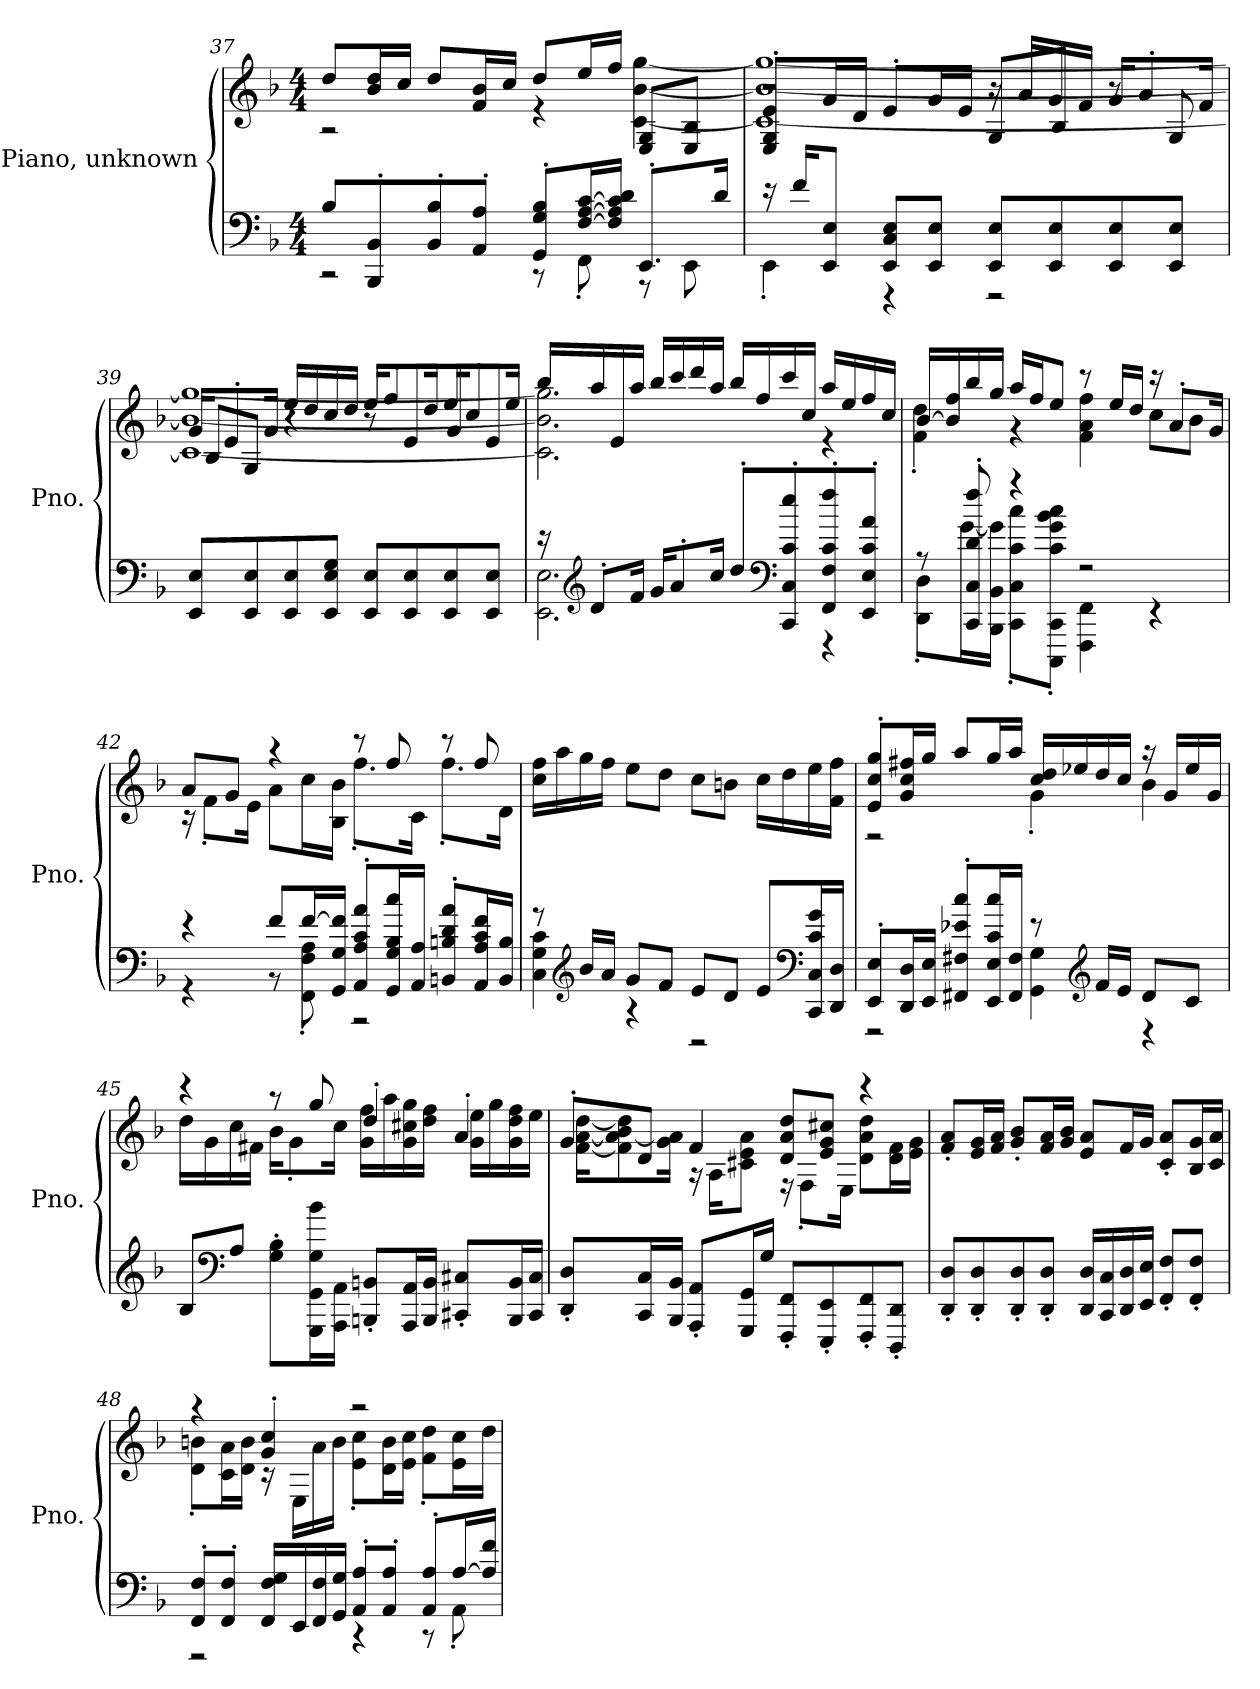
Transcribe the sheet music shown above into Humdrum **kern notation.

**kern	**kern
*part1	*part1
*staff2	*staff1
*I"Piano, unknown	*
*I'Pno.	*
*clefF4	*clefG2
*k[b-]	*k[b-]
*M4/4	*M4/4
=37	=37
*^	*^
8B-/L	2r	8dd/L	2r
8BBB-/' 8BB-/'	.	16b-/ 16dd/L	.
.	.	16cc/JJ	.
8BB-/' 8B-/'	.	8dd/L	.
8AA/' 8A/'J	.	16f/ 16b-/L	.
.	.	16cc/JJ	.
8GG/' 8G/' 8B-/'L	8r	8dd/L	4r
[16F/ [16A/ [16c/L	8FF'\	16ee/L	.
16F/] 16A/] 16c/] 16d/JJ	.	16ff/JJ	.
8.EE'/L	8r	8E/ 8G/L	[4c\ [4b-\ [4gg\
.	8EE\	8E/ 8B-/J	.
16d/Jk	.	.	.
!!LO:LB:g=z
=38	=38	=38	=38
*	*	*	*^
16r	4EE'\	8E/' 8G/' 8e/'L	1c_ 1b-_ 1gg_	2r
16f/KL	.	.	.	.
8EE/ 8E/J	.	16g/L	.	.
.	.	16d/JJ	.	.
8EE/ 8C/ 8E/L	4r	8e'/L	.	.
8EE/ 8E/J	.	16g/L	.	.
.	.	16e/JJ	.	.
8EE/ 8E/L	2r	16r	.	8G/L
.	.	16a/LL	.	.
8EE/ 8E/	.	16g/	.	8B-/J
.	.	16f/JJ	.	.
8EE/ 8E/	.	16g/KL	.	8r
.	.	8a'/	.	.
8EE/ 8E/J	.	.	.	8G/
.	.	16f/Jk	.	.
*v	*v	*	*	*
=39	=39	=39	=39
8EE/ 8E/L	16g/KL	1c_ 1b-_ 1gg_	8B-/L
.	8e'/	.	.
8EE/ 8E/	.	.	8G/J
.	16g/Jk	.	.
8EE/ 8E/	16ee/LL	.	4r
.	16dd/	.	.
8EE/ 8E/ 8G/J	16cc/	.	.
.	16dd/JJ	.	.
8EE/ 8E/L	16ee/KL	.	8r
.	8ff'/	.	.
8EE/ 8E/	.	.	8e/L
.	16dd/Jk	.	.
8EE/ 8E/	16ee/KL	.	8g/
.	8cc'/	.	.
8EE/ 8E/J	.	.	8e/J
.	16ee/Jk	.	.
*	*	*v	*v
!!LO:LB:g=z
=40	=40	=40
*^	*	*
16r	2.EE\ 2.E\	16bb-/LL	2.c\] 2.b-\] 2.gg\]
*clefG2	*	*	*
8d'/L	.	16aa/	.
.	.	16e/	.
16f/Jk	.	16aa/JJ	.
16g/KL	.	16bb-/LL	.
8a'/	.	16ccc/	.
.	.	16ddd/	.
16cc/Jk	.	16aa/JJ	.
8dd'/L	.	16bb-/LL	.
.	.	16ff/	.
*clefF4	*	*	*
8CC/' 8C/' 8c/' 8ee/'	.	16ccc/	.
.	.	16cc/JJ	.
8FF/' 8F/' 8c/' 8ff/'	4r	16aa/LL	4r
.	.	16ee/	.
8EE/' 8E/' 8c/' 8a/'J	.	16ff/	.
.	.	16cc/JJ	.
=41	=41	=41	=41
8r	8DD\' 8D\'L	[16b-/LL	4f\' 4dd\'
.	.	16b-/] 16ff/	.
8CC/' 8C/' 8d/' 8ff/'	[16g\L	16bb-/	.
.	16BBB-\ 16BB-\ 16g\]JJ	16gg/JJ	.
4r	8CC\' 8C\' 8c\' 8cc\'L	16aa/LL	4r
.	.	16ff/J	.
.	8CCC\' 8CC\' 8c\' 8g\' 8b-\' 8cc\'J	8ee/J	.
2r	4FFF\ 4FF\	8r	4f\ 4a\ 4ff\
.	.	16ee/LL	.
.	.	16dd/JJ	.
.	4r	16r	8cc\L
.	.	8a'/L	.
.	.	.	8b-\J
.	.	16g/Jk	.
!!LO:PB:g=z	!!
=42	=42	=42	=42
4r	4r	8a/L	16r
.	.	.	8f'\L
.	.	8g/J	.
.	.	.	16e\Jk
8f/L	8r	4r	8a\L
[16f/L	8FF\' 8F\' 8A\'	.	16cc\L
16GG/ 16G/ 16f/]JJ	.	.	16B-\ 16b-\JJ
8AA/' 8A/' 8c/' 8a/'L	2r	8r	8.ff'\L
16GG/ 16G/ 16B-/ 16cc/L	.	8ff/	.
16AA/ 16A/JJ	.	.	16c\Jk
8BBn/' 8Bn/' 8d/' 8a/'L	.	8r	8.ff'\L
16AA/ 16A/ 16c/ 16f/L	.	8ff/	.
16BB/ 16B/JJ	.	.	16d\Jk
*	*	*v	*v
=43	=43	=43
8r	4C\ 4G\ 4c\	16cc\ 16ff\LL
.	.	16aa\
*clefG2	*	*
16b-/LL	.	16gg\
16a/JJ	.	16ff\JJ
8g/L	4r	8ee\L
8f/J	.	8dd\J
8e/L	2r	8cc\L
8d/J	.	8bn\J
8e/L	.	16cc\LL
.	.	16dd\
*clefF4	*	*
16CC/ 16C/ 16c/ 16g/L	.	16ee\
16DD/ 16D/JJ	.	16f\ 16ff\JJ
!!LO:LB:g=z
=44	=44	=44
*	*	*^
8EE/' 8E/'L	2r	8e/' 8cc/' 8gg/'L	2r
16DD/ 16D/L	.	16g/ 16cc/ 16ff#X/L	.
16EE/ 16E/JJ	.	16gg/JJ	.
8FF#X/' 8F#X/' 8e-X/' 8cc/'L	.	8aa/L	.
16EE/ 16E/ 16c/ 16cc/L	.	16gg/L	.
16FF#/ 16F#/JJ	.	16aa/JJ	.
8r	4GG\ 4G\	16cc/ 16dd/LL	4g'\
.	.	16ee-X/	.
*clefG2	*	*	*
16f/LL	.	16dd/	.
16e-/JJ	.	16cc/JJ	.
8d/L	4r	16r	4b-\
.	.	16g/LL	.
8c/J	.	16ee-/	.
.	.	16g/JJ	.
*v	*v	*	*
=45	=45	=45
8B-/L	4r	16dd\LL
.	.	16g\
*clefF4	*	*
8A/J	.	16cc\
.	.	16f#X\JJ
8G\' 8B-\'L	8r	16b-\KL
.	.	8g'\
16GGG\ 16GG\ 16G\ 16b-\L	8gg/	.
16AAA\ 16AA\JJ	.	16cc\Jk
8BBBn/' 8BBn/'L	4dd'/	16g\ 16ff\LL
.	.	16aa\
16AAA/ 16AA/L	.	16g\ 16cc#X\ 16gg\
16BBB/ 16BB/JJ	.	16dd\ 16ff\JJ
8CC#X/' 8C#X/'L	4a'/	16g\ 16ee\LL
.	.	16gg\
16BBB/ 16BB/L	.	16g\ 16dd\ 16ff\
16CC#/ 16C#/JJ	.	16ee\JJ
!!LO:LB:g=z	!!
=46	=46	=46
8DD/' 8D/'L	8g'/L	[16f\ [16a\ [16dd\KL
.	.	8f\] 8a\_ 8b-\ 8dd\]
16CC/ 16C/L	8d/J	.
16BBB-/ 16BB-/JJ	.	16g\ 16a\]Jk
8AAA/' 8AA/'L	4f/	16r
.	.	16A\KL
16GGG/ 16GG/L	.	8c#X\ 8e\ 8a\J
16G/JJ	.	.
8FFF/' 8FF/'L	8d/ 8a/ 8dd/L	16r
.	.	8F'\L
8EEE/' 8EE/'	8e/ 8g/ 8cc#X/J	.
.	.	16E\Jk
8FFF/' 8FF/'	4r	8d\ 8a\ 8dd\L
8DDD/' 8DD/'J	.	16d\ 16f\L
.	.	16e\ 16g\JJ
*	*v	*v
=47	=47
8DD/' 8D/'L	8f/' 8a/'L
8DD/' 8D/'	16e/ 16g/L
.	16f/ 16a/JJ
8DD/' 8D/'	8g/' 8b-/'L
8DD/' 8D/'J	16f/ 16a/L
.	16g/ 16b-/JJ
16DD/ 16D/LL	8e/ 8a/L
16CC/ 16C/	.
16DD/ 16D/	16f/L
16EE/ 16E/JJ	16g/JJ
8FF/' 8F/'L	8c/' 8a/'L
8FF/' 8F/'J	16B-/ 16g/L
.	16c/ 16a/JJ
!!LO:LB:g=z
=48	=48
*^	*^
8FF/' 8F/'L	2r	4r	8d\' 8bn\'L
8FF/' 8F/'J	.	.	16c\ 16a\L
.	.	.	16d\ 16b\JJ
16FF/ 16F/ 16G/LL	.	4g/' 4cc/'	16r
16EE/	.	.	16E\LL
16FF/ 16F/	.	.	16a\
16GG/ 16G/JJ	.	.	16b\JJ
8AA/' 8A/'L	4r	2r	8e\' 8cc\'L
8AA/' 8A/'J	.	.	16d\ 16b\L
.	.	.	16e\ 16cc\JJ
8AA/' 8A/'L	8r	.	8f\' 8dd\'L
[16A/L	8AA'\	.	16e\ 16cc\L
16A/] 16f/JJ	.	.	16dd\JJ
*v	*v	*	*
*	*v	*v
=	=
*-	*-
